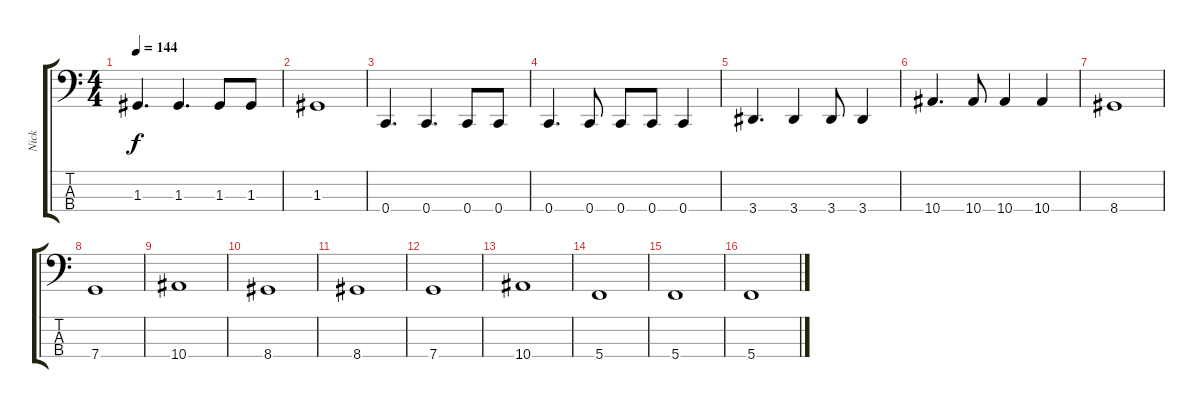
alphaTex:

\track ("Nick" "Nick") {instrument electricbassfinger}
\staff {score tabs}
\tuning (F2 C2 G1 C1) {hide}
\ts (4 4)
\tempo 144
\clef f4
\ks c
1.3.4{d dy f} 1.3.4{d} 1.3.8 1.3.8 |
1.3.1 |
0.4.4{d} 0.4.4{d} 0.4.8 0.4.8 |
0.4.4{d} 0.4.8 0.4.8 0.4.8 0.4.4 |
3.4.4{d} 3.4.4 3.4.8 3.4.4 |
10.4.4{d} 10.4.8 10.4.4 10.4.4 |
8.4.1 |
7.4.1 |
10.4.1 |
8.4.1 |
8.4.1 |
7.4.1 |
10.4.1 |
5.4.1 |
5.4.1 |
5.4.1
